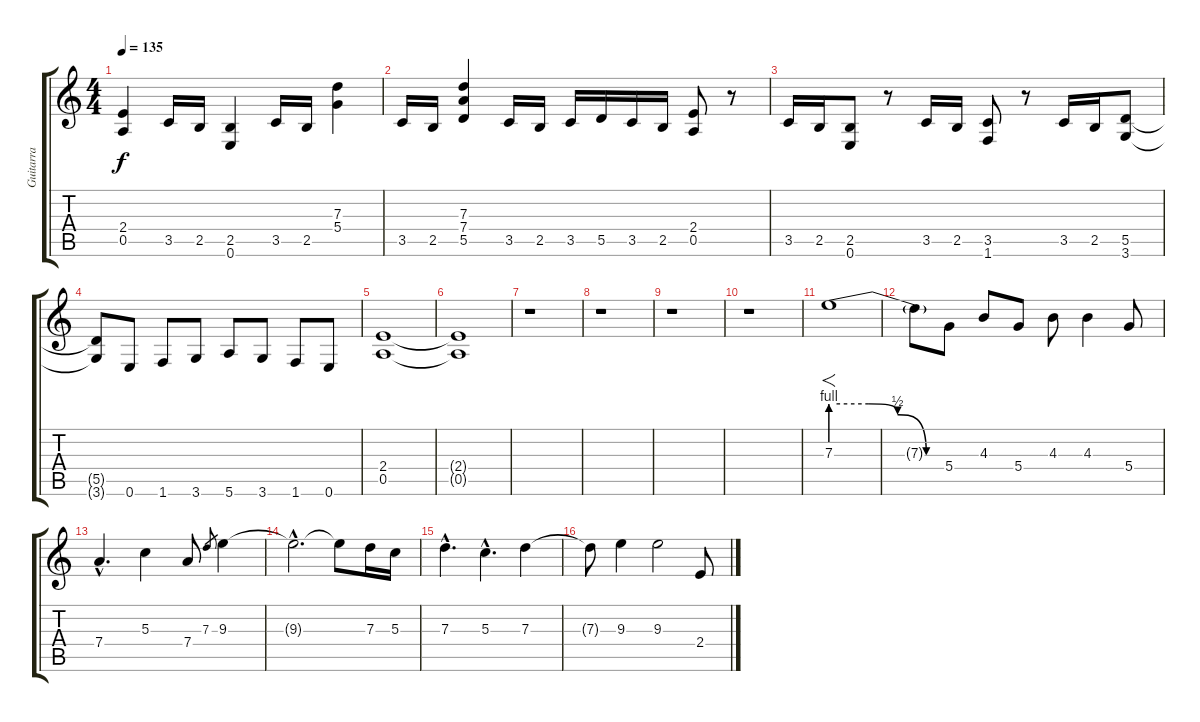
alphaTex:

\track ("Guitarra" "Guitarra") {instrument distortionguitar}
\staff {score tabs}
\tuning (E4 B3 G3 D3 A2 E2) {hide}
\ts (4 4)
\tempo 135
\clef g2
\ks c
(2.4 0.5).4{dy f} 3.5.16 2.5.16 (2.5 0.6).4 3.5.16 2.5.16 (7.3 5.4).4 |
3.5.16 2.5.16 (7.3 7.4 5.5).4 3.5.16 2.5.16 3.5.16 5.5.16 3.5.16 2.5.16 (2.4 0.5).8 r.8 |
3.5.16 2.5.16 (2.5 0.6).8 r.8 3.5.16 2.5.16 (3.5 1.6).8 r.8 3.5.16 2.5.16 (5.5 3.6).8 |
(5.5{t} 3.6{t}).8 0.6.8 1.6.8 3.6.8 5.6.8 3.6.8 1.6.8 0.6.8 |
(2.4 0.5).1 |
(2.4{t} 0.5{t}).1 |
r.1 |
r.1 |
r.1 |
r.1 |
7.3{be (custom 0 4 20 4 35 2 50 0 60 0)}.1{f} |
7.3{t}.8 5.4.8 4.3.8 5.4.8 4.3.8 4.3.4 5.4.8 |
7.4{hac}.4{d} 5.3.4 7.4.8 7.3.8{gr} 9.3.4 |
9.3{hac t}.2{d} 9.3{t}.8 7.3.16 5.3.16 |
7.3{hac}.4{d} 5.3{hac}.4{d} 7.3.4 |
7.3{t}.8 9.3.4 9.3.2 2.4.8
